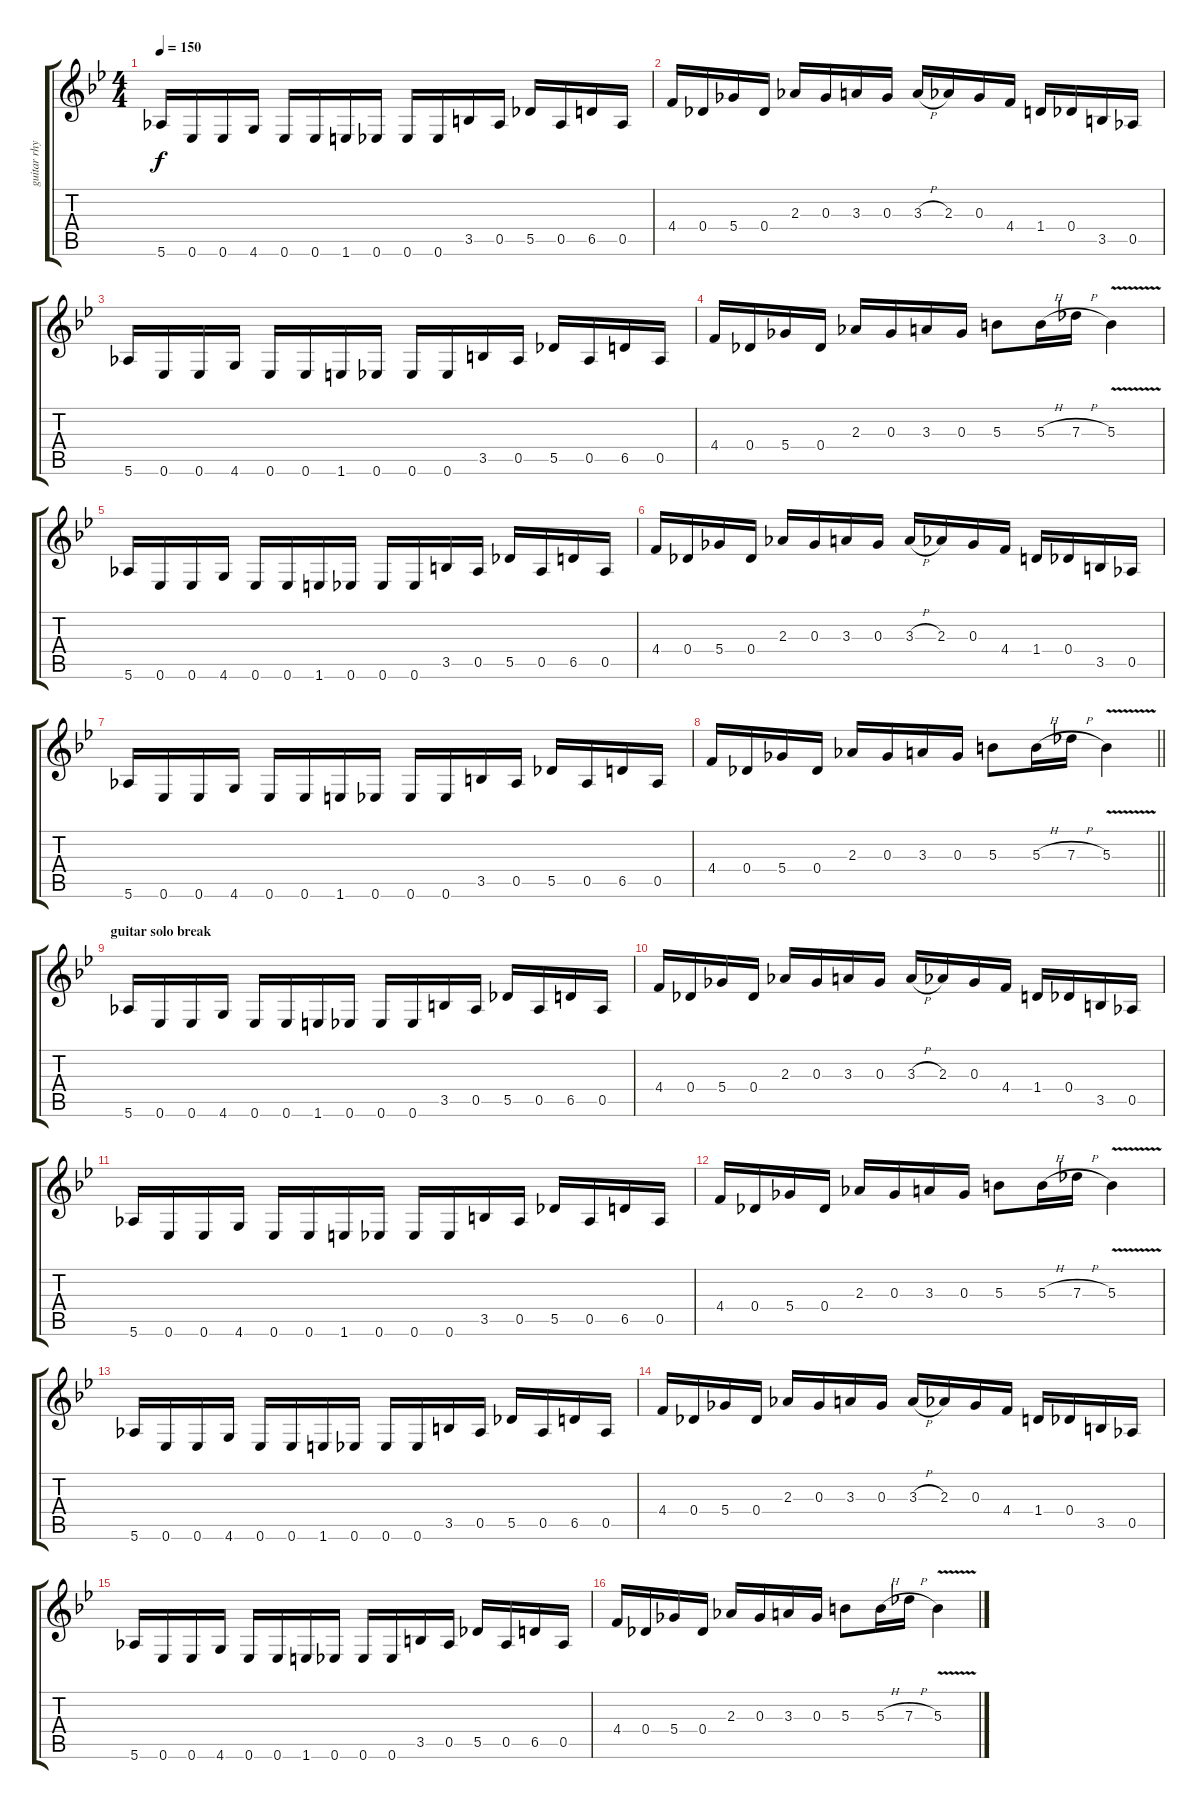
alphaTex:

\track ("guitar rhythm" "guitar rhy") {instrument overdrivenguitar}
\staff {score tabs}
\tuning (Eb4 Bb3 Gb3 Db3 Ab2 Eb2) {hide}
\ts (4 4)
\tempo 150
\clef g2
\ks bb
5.6.16{dy f} 0.6.16 0.6.16 4.6.16 0.6.16 0.6.16 1.6.16 0.6.16 0.6.16 0.6.16 3.5.16 0.5.16 5.5.16 0.5.16 6.5.16 0.5.16 |
4.4.16 0.4.16 5.4.16 0.4.16 2.3.16 0.3.16 3.3.16 0.3.16 3.3{h}.16 2.3.16 0.3.16 4.4.16 1.4.16 0.4.16 3.5.16 0.5.16 |
5.6.16 0.6.16 0.6.16 4.6.16 0.6.16 0.6.16 1.6.16 0.6.16 0.6.16 0.6.16 3.5.16 0.5.16 5.5.16 0.5.16 6.5.16 0.5.16 |
4.4.16 0.4.16 5.4.16 0.4.16 2.3.16 0.3.16 3.3.16 0.3.16 5.3.8 5.3{h}.16 7.3{h}.16 5.3{v}.4 |
5.6.16 0.6.16 0.6.16 4.6.16 0.6.16 0.6.16 1.6.16 0.6.16 0.6.16 0.6.16 3.5.16 0.5.16 5.5.16 0.5.16 6.5.16 0.5.16 |
4.4.16 0.4.16 5.4.16 0.4.16 2.3.16 0.3.16 3.3.16 0.3.16 3.3{h}.16 2.3.16 0.3.16 4.4.16 1.4.16 0.4.16 3.5.16 0.5.16 |
5.6.16 0.6.16 0.6.16 4.6.16 0.6.16 0.6.16 1.6.16 0.6.16 0.6.16 0.6.16 3.5.16 0.5.16 5.5.16 0.5.16 6.5.16 0.5.16 |
\barLineRight lightlight
4.4.16 0.4.16 5.4.16 0.4.16 2.3.16 0.3.16 3.3.16 0.3.16 5.3.8 5.3{h}.16 7.3{h}.16 5.3{v}.4 |
\section ("" "guitar solo break")
5.6.16 0.6.16 0.6.16 4.6.16 0.6.16 0.6.16 1.6.16 0.6.16 0.6.16 0.6.16 3.5.16 0.5.16 5.5.16 0.5.16 6.5.16 0.5.16 |
4.4.16 0.4.16 5.4.16 0.4.16 2.3.16 0.3.16 3.3.16 0.3.16 3.3{h}.16 2.3.16 0.3.16 4.4.16 1.4.16 0.4.16 3.5.16 0.5.16 |
5.6.16 0.6.16 0.6.16 4.6.16 0.6.16 0.6.16 1.6.16 0.6.16 0.6.16 0.6.16 3.5.16 0.5.16 5.5.16 0.5.16 6.5.16 0.5.16 |
4.4.16 0.4.16 5.4.16 0.4.16 2.3.16 0.3.16 3.3.16 0.3.16 5.3.8 5.3{h}.16 7.3{h}.16 5.3{v}.4 |
5.6.16 0.6.16 0.6.16 4.6.16 0.6.16 0.6.16 1.6.16 0.6.16 0.6.16 0.6.16 3.5.16 0.5.16 5.5.16 0.5.16 6.5.16 0.5.16 |
4.4.16 0.4.16 5.4.16 0.4.16 2.3.16 0.3.16 3.3.16 0.3.16 3.3{h}.16 2.3.16 0.3.16 4.4.16 1.4.16 0.4.16 3.5.16 0.5.16 |
5.6.16 0.6.16 0.6.16 4.6.16 0.6.16 0.6.16 1.6.16 0.6.16 0.6.16 0.6.16 3.5.16 0.5.16 5.5.16 0.5.16 6.5.16 0.5.16 |
4.4.16 0.4.16 5.4.16 0.4.16 2.3.16 0.3.16 3.3.16 0.3.16 5.3.8 5.3{h}.16 7.3{h}.16 5.3{v}.4
